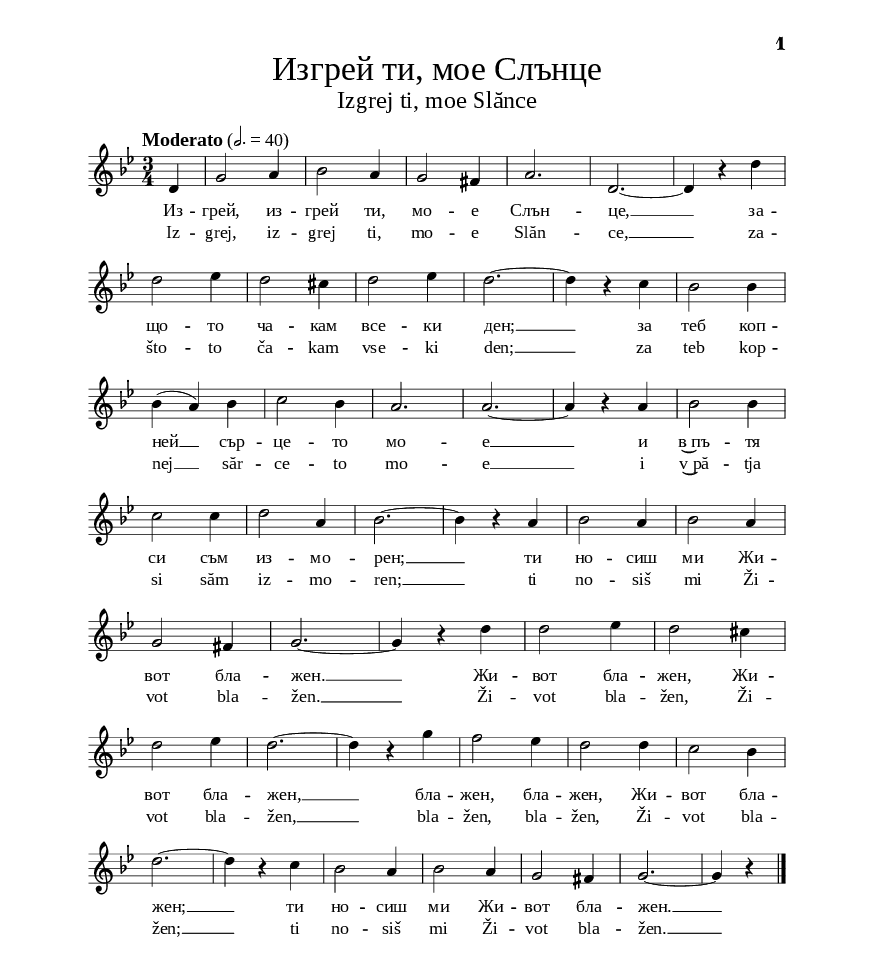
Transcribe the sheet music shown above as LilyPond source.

\version "2.24.2"

% include paper part and global functions
\include "include/globals.ily"

\bookpart {

  \label #'ref030
  \tocItem \markup "Изгрей ти, мое Слънце – Izgrej ti, moe Slănce"
  \include "include/bookpart-paper.ily"
  \score {
    \include "include/score-layout.ily"

    \new Voice \absolute {
      \clef treble
      \key g \minor
      \time 3/4
      \tempoFunc "Moderato" 2. "40"
      \autoBeamOff
      \partial 4

      d'4 | g'2 a'4 | bes'2 a'4 | g'2 fis'4 | a'2. | d'2. ~ | d'4 r d'' \break
      d''2 es''4 | d''2 cis''4 | d''2 es''4 | d''2. ~ | d''4 r c'' | bes'2 bes'4 \break |
      bes'4 ( a' ) bes' | c''2 bes'4 | a'2. | a'2. ~ | a'4 r a' |  bes'2 bes'4 \break |
      c''2 c''4 | d''2 a'4 |  bes'2. ~ |  bes'4 r a' |  bes'2 a'4 |  bes'2 a'4 \break |
      g'2 fis'4 | g'2. ~ | g'4 r d'' | d''2 es''4 | d''2 cis''4 \break |
      d''2 es''4 | d''2. ~ | d''4 r g'' | f''2 es''4 | d''2 d''4 | c''2 bes'4 \break |
      d''2.~ | d''4 r c'' | bes'2 a'4 | bes'2 a'4 | g'2 fis'4 | g'2.~ | g'4 r4 \bar "|."\break
    }



    \addlyrics {
      Из -- грей,
      из -- грей ти, мо -- е Слън -- це, __  за -- що --
      то ча -- кам все -- ки ден; __ за теб коп -- ней __ сър -- це -- то мо -- е __ и в~пъ -- тя си съм из
       -- мо -- рен; __  ти но -- сиш ми Жи -- вот бла --
      жен.  __ Жи -- вот бла -- жен, Жи -- вот бла -- жен, __ 
      бла -- жен, бла -- жен, Жи -- вот бла -- жен; __ ти
      но -- сиш ми Жи -- вот бла -- жен. __ }
       \addlyrics {
      Iz -- grej,
      iz -- grej ti, mo -- e Slăn -- ce, __  za -- što --
      to ča -- kam vse -- ki den; __ za teb kop -- nej __ săr -- ce -- to mo -- e __  i v~pă -- tja si săm iz
       -- mo -- ren;  __ ti no -- siš mi Ži -- vot bla --
      žen. __  Ži -- vot bla -- žen, Ži -- vot bla -- žen, __ 
      bla -- žen, bla -- žen, Ži -- vot bla -- žen; __ ti
      no -- siš mi Ži -- vot bla -- žen. __ }

        \header {
          title = \titleFunc "Изгрей ти, мое Слънце" "Izgrej ti, moe Slănce"
        }

        \midi{}

      } % score

      \pageBreak

      \markup \fontsize #bgCoupletFontSize {
        \hspace #2
        \override #`(baseline-skip . ,bgCoupletBaselineSkip)
        \column {
          \line {   2. Огрей небето и Земята,}

          \line {   "   "лазурни поднебесен шир,}

          \line {   "   "развесели ми днес душата}

          \line {   "   "с трептенията си безспир.}

          \line {   "   "О, дай ми тоз Живот и Мир!}
          \line { " " }

          \line { "   " \italic {Припев:} }

          \line {   "   "Живот и Мир, Живот и Мир,}

          \line {   "   "и Мир, и Мир, Живот и Мир,}

          \line {   "   "о, дай ми тоз Живот и Мир!}

          \line { " " }
          \line {   3. Единствено си ти, което}

          \line {   "   "изпълваш всичко със Любов}

          \line {   "   "и подновяваш всичко вехто;}

          \line {   "   "светът чрез теб ще бъде нов;}

          \line {   "   "ти вечно си света, Любов.}


          \line { " " }
          \line { "   " \italic {Припев:} }
          \line {   "   " Света Любов, света Любов,}

          \line {   "   "Любов, Любов, света Любов,}

          \line {   "   "ти вечно си света Любов.}
        }

        \hspace #5
        \override #`(baseline-skip . ,bgCoupletBaselineSkip)
         \column {
          \line {   2. Ogrej nebeto i Zemjata,}

          \line {   "   "lazurni podnebesen šir,}

          \line {   "   "razveseli mi dnes dušata}

          \line {   "   "s treptenijata si bezspir.}

          \line {   "   "O, daj mi toz Život i Mir!}
          \line { " " }

          \line { "   " \italic {Pripev:} }

          \line {   "   "Život i Mir, Život i Mir,}

          \line {   "   "i Mir, i Mir, Život i Mir,}

          \line {   "   "o, daj mi toz Život i Mir!}

          \line { " " }
          \line {   3. Edinstveno si ti, koeto}

          \line {   "   "izpălvaš vsičko săs Ljubov}

          \line {   "   "i podnovjavaš vsičko vehto;}

          \line {   "   "svetăt črez teb šte băde nov;}

          \line {   "   "ti večno si sveta, Ljubov.}


          \line { " " }
          \line { "   " \italic {Pripev:} }
          \line {   "   " Sveta Ljubov, sveta Ljubov,}

          \line {   "   "Ljubov, Ljubov, sveta Ljubov,}

          \line {   "   "ti večno si sveta Ljubov.}
        } %column
      } % markup

      \markup \empty-two


      % include foreign translation(s) of the song
      \version "2.24.4"

\markup \fill-line { \fontsize #deTitleFontSize "Gehe auf, du, meine Sonne" }
\markup \null
\markup \null
\markup \abs-fontsize #11 \override #`(baseline-skip . ,bgCoupletBaselineSkip) {
  \fill-line {
    \hspace #0.1
    \column {
      \line {
        \bold "1."
        \column {
          "Geh auf, geh auf, du, meine Sonne,"
          "denn ich warte jeden Tag;"
          "nach dir sehnt sich mein Herz"
          "und auf meinem Weg bin ich ermüdet;"
          "Du bringst mir seliges Leben."
        }
      }
      \vspace #1
      \line{ \italic"    Refrain:"}
      %\vspace #0.3
      \line {
        "   "
        \column {
          "Seliges Leben, seliges Leben"
          "seliges, seliges, seliges Leben,"
          "du, der du mir das selige Leben bringst."
        }
      }
      \vspace #1
      \line {
        \bold "2."
        \column {
          "Erleuchte den Himmel und die Erde,"
          "azurblaue himmlische Weite;"
          "erfreue heute meine Seele"
          "mit deinen Schwingungen ohne Unterlass."
          "Oh, gib mir dieses Leben und Frieden!"
        }
      }
      \vspace #1
      \line{ \italic"    Refrain:"}
      %\vspace #0.3
      \line {
        "   "
        \column {
          "Leben und Frieden, Leben und Frieden,"
          "und Frieden, und Frieden, Leben und Frieden,"
          "oh, gib mir dieses Leben und Frieden!"
        }
      }

    }
    \hspace #0.1
    % adds horizontal spacing between columns
    \column {
      \line {
        \bold "3."
        \column {
          "Einzigartig bist du,"
          "die du alles mit Liebe erfüllst"
          "und alles Alte erneuerst;"
          "durch dich wird die Welt erneuert,"
          "du bist auf ewig heilige Liebe!"
        }
      }
   
      \vspace #1
      \line{ \italic"    Refrain:"}
      %\vspace #0.3
      \line {
        "   "
        \column {
        "Heilige Liebe, heilige Liebe,"
        "Liebe, Liebe, heilige Liebe,"
        "du bist auf ewig heilige Liebe."
        }
      }
      % adds vertical spacing between verses
    }\hspace #0.1
  }
}


    } % bookpart
